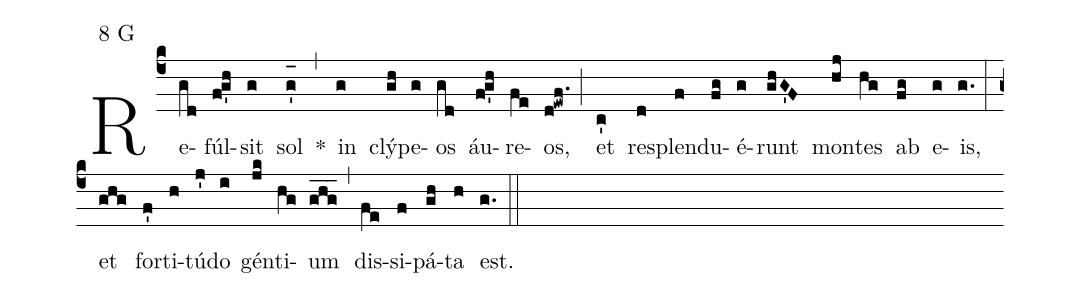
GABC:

mode:8 G;
%%
(c4) Re(gd)fúl(fg'h)sit(g) sol(g'_[oh:h]) *(,) in(g) clý(gh)pe(g)os(gd) áu(fg'h)re(fe)os,(d!ewf.) (;) et(c') re(d)splen(f)du(fg)é(g)runt(ghG'F) mon(hj)tes(hg) ab(fg) e(g)is,(g.) (:) et(ghg) for(f')ti(h)tú(j')do(i) gén(jk)ti(hg)um(ghg___) (,) dis(fe)si(f)pá(gh)ta(h) est.(g.) (::)
